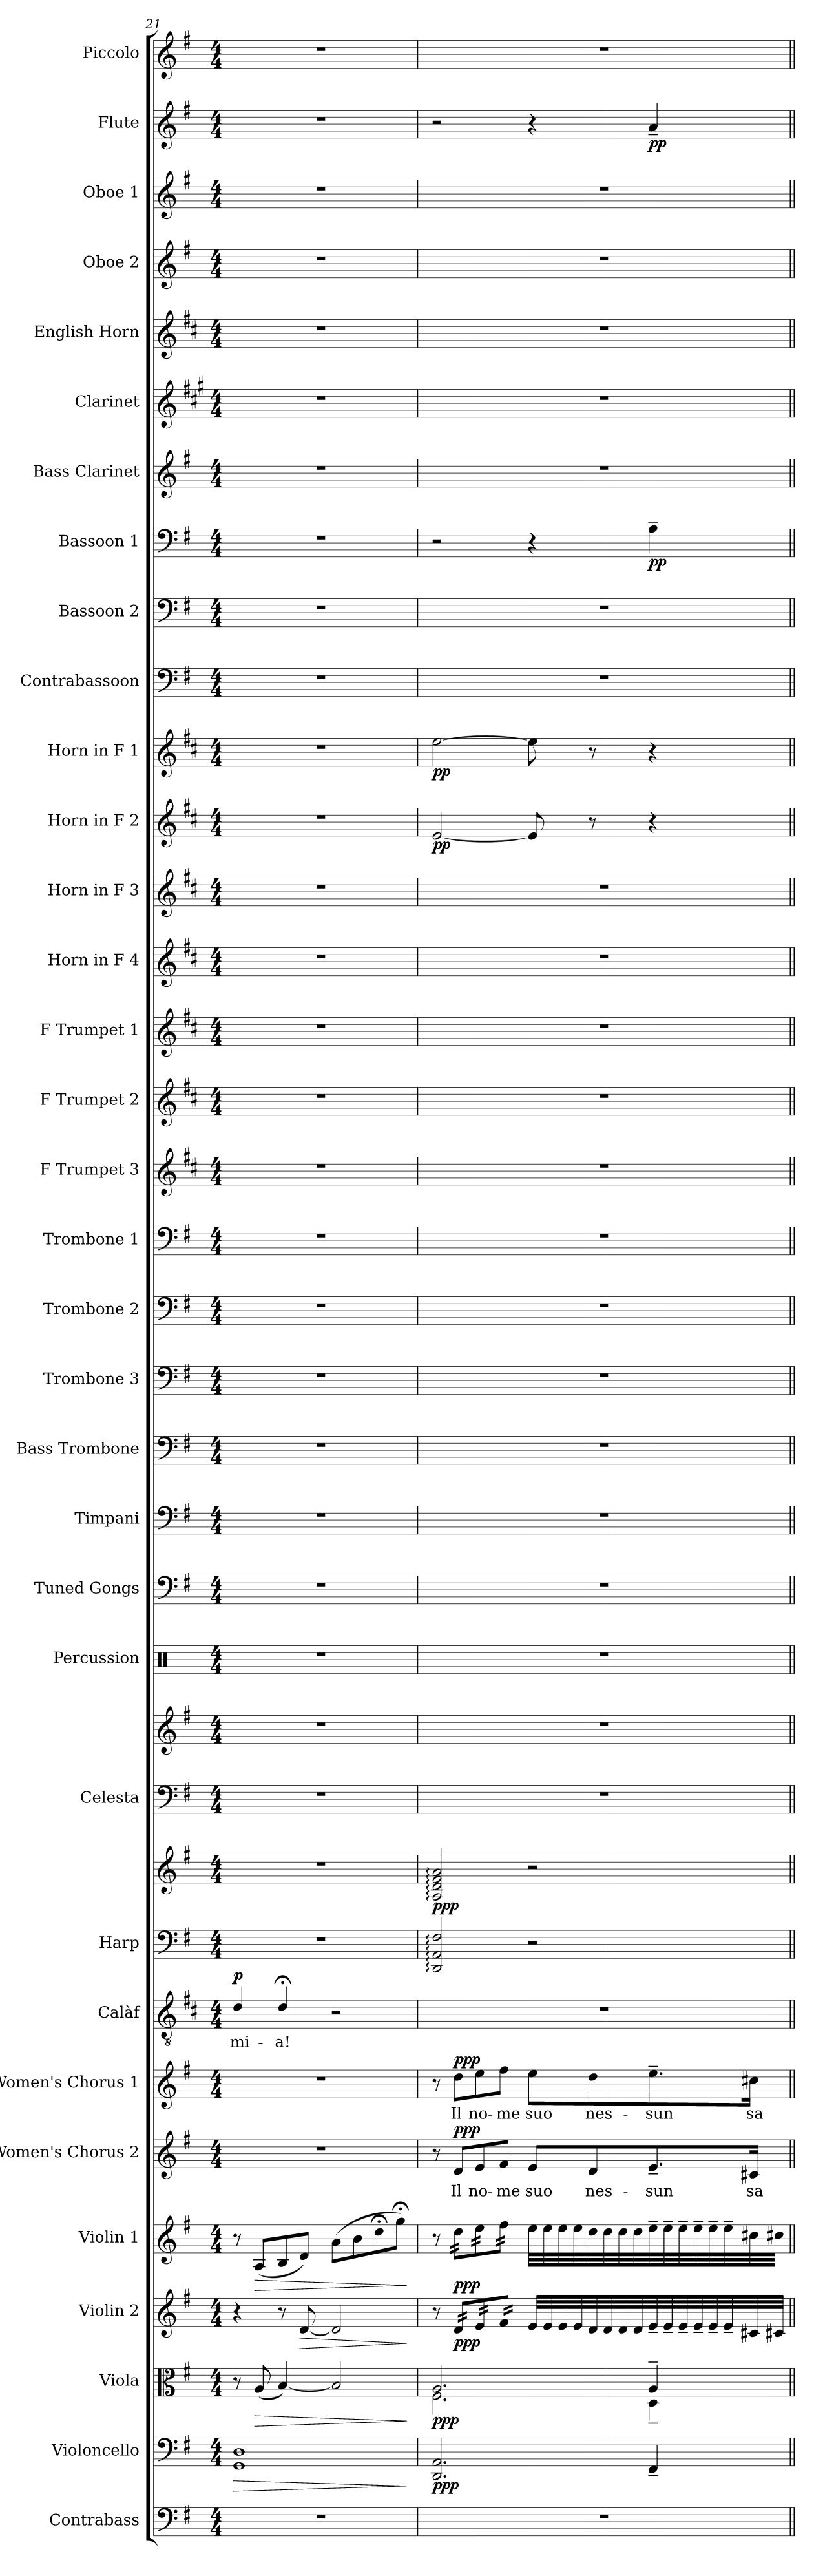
**kern	**kern	**dynam	**kern	**dynam	**kern	**dynam	**kern	**dynam	**kern	**text	**dynam	**kern	**text	**dynam	**kern	**text	**dynam	**kern	**kern	**dynam	**kern	**kern	**kern	**kern	**kern	**kern	**kern	**kern	**kern	**kern	**kern	**kern	**kern	**kern	**kern	**dynam	**kern	**dynam	**kern	**kern	**kern	**dynam	**kern	**kern	**kern	**kern	**kern	**kern	**dynam	**kern
*part34	*part33	*part33	*part32	*part32	*part31	*part31	*part30	*part30	*part29	*part29	*part29	*part28	*part28	*part28	*part27	*part27	*part27	*part26	*part26	*part26	*part25	*part25	*part24	*part23	*part22	*part21	*part20	*part19	*part18	*part17	*part16	*part15	*part14	*part13	*part12	*part12	*part11	*part11	*part10	*part9	*part8	*part8	*part7	*part6	*part5	*part4	*part3	*part2	*part2	*part1
*staff36	*staff35	*staff35	*staff34	*staff34	*staff33	*staff33	*staff32	*staff32	*staff31	*staff31	*staff31	*staff30	*staff30	*staff30	*staff29	*staff29	*staff29	*staff28	*staff27	*staff27/28	*staff26	*staff25	*staff24	*staff23	*staff22	*staff21	*staff20	*staff19	*staff18	*staff17	*staff16	*staff15	*staff14	*staff13	*staff12	*staff12	*staff11	*staff11	*staff10	*staff9	*staff8	*staff8	*staff7	*staff6	*staff5	*staff4	*staff3	*staff2	*staff2	*staff1
*I"Contrabass	*I"Violoncello	*	*I"Viola	*	*I"Violin 2	*	*I"Violin 1	*	*I"Women's Chorus 2	*	*	*I"Women's Chorus 1	*	*	*I"Calàf	*	*	*I"Harp	*	*	*I"Celesta	*	*I"Percussion	*I"Tuned Gongs	*I"Timpani	*I"Bass Trombone	*I"Trombone 3	*I"Trombone 2	*I"Trombone 1	*I"F Trumpet 3	*I"F Trumpet 2	*I"F Trumpet 1	*I"Horn in F 4	*I"Horn in F 3	*I"Horn in F 2	*	*I"Horn in F 1	*	*I"Contrabassoon	*I"Bassoon 2	*I"Bassoon 1	*	*I"Bass Clarinet	*I"Clarinet	*I"English Horn	*I"Oboe 2	*I"Oboe 1	*I"Flute	*	*I"Piccolo
*I'Cb.	*I'Vc.	*	*I'Vla.	*	*I'Vln. 2	*	*I'Vln. 1	*	*I'W. Ch. 2	*	*	*I'W. Ch. 1	*	*	*I'C.	*	*	*I'Hrp.	*	*	*I'Cel.	*	*I'Perc.	*I'Td. Gon.	*I'Timp.	*I'B. Tbn.	*I'Tbn. 3	*I'Tbn. 2	*I'Tbn. 1	*I'F Tpt. 3	*I'F Tpt. 2	*I'F Tpt. 1	*	*	*	*	*	*	*I'Cbsn.	*I'Bsn. 2	*I'Bsn. 1	*	*I'B. Cl.	*I'Cl.	*I'E. Hn.	*I'Ob. 2	*I'Ob. 1	*I'Fl.	*	*I'Picc.
*clefF4	*clefF4	*	*clefC3	*	*clefG2	*	*clefG2	*	*clefG2	*	*	*clefG2	*	*	*clefGv2	*	*	*clefF4	*clefG2	*	*clefF4	*clefG2	*clefX	*clefF4	*clefF4	*clefF4	*clefF4	*clefF4	*clefF4	*clefG2	*clefG2	*clefG2	*clefG2	*clefG2	*clefG2	*	*clefG2	*	*clefF4	*clefF4	*clefF4	*	*clefG2	*clefG2	*clefG2	*clefG2	*clefG2	*clefG2	*	*clefG2
*ITrd7c12	*	*	*	*	*	*	*	*	*	*	*	*	*	*	*ITrd4c7	*	*	*	*	*	*ITrd-7c-12	*ITrd-7c-12	*	*	*	*	*	*	*	*ITrd-3c-5	*ITrd-3c-5	*ITrd-3c-5	*ITrd4c7	*ITrd4c7	*ITrd4c7	*	*ITrd4c7	*	*ITrd7c12	*	*	*	*ITrd8c14	*ITrd1c2	*ITrd4c7	*	*	*	*	*ITrd-7c-12
*k[f#]	*k[f#]	*	*k[f#]	*	*k[f#]	*	*k[f#]	*	*k[f#]	*	*	*k[f#]	*	*	*k[f#]	*	*	*k[f#]	*k[f#]	*	*k[f#]	*k[f#]	*k[]	*k[f#]	*k[f#]	*k[f#]	*k[f#]	*k[f#]	*k[f#]	*k[f#]	*k[f#]	*k[f#]	*k[f#]	*k[f#]	*k[f#]	*	*k[f#]	*	*k[f#]	*k[f#]	*k[f#]	*	*k[f#]	*k[f#]	*k[f#]	*k[f#]	*k[f#]	*k[f#]	*	*k[f#]
*M4/4	*M4/4	*	*M4/4	*	*M4/4	*	*M4/4	*	*M4/4	*	*	*M4/4	*	*	*M4/4	*	*	*M4/4	*M4/4	*	*M4/4	*M4/4	*M4/4	*M4/4	*M4/4	*M4/4	*M4/4	*M4/4	*M4/4	*M4/4	*M4/4	*M4/4	*M4/4	*M4/4	*M4/4	*	*M4/4	*	*M4/4	*M4/4	*M4/4	*	*M4/4	*M4/4	*M4/4	*M4/4	*M4/4	*M4/4	*	*M4/4
=21	=21	=21	=21	=21	=21	=21	=21	=21	=21	=21	=21	=21	=21	=21	=21	=21	=21	=21	=21	=21	=21	=21	=21	=21	=21	=21	=21	=21	=21	=21	=21	=21	=21	=21	=21	=21	=21	=21	=21	=21	=21	=21	=21	=21	=21	=21	=21	=21	=21	=21
!	!	!LO:HP:b	!	!	!	!	!	!	!	!	!	!	!	!	!	!LO:LY:b	!LO:DY:a	!	!	!	!	!	!	!	!	!	!	!	!	!	!	!	!	!	!	!	!	!	!	!	!	!	!	!	!	!	!	!	!	!
1r	1GG 1D	>	8r	.	4r	.	8r	.	1r	.	.	1r	.	.	4G/	mi-	p	1r	1r	.	1r	1r	1r	1r	1r	1r	1r	1r	1r	1r	1r	1r	1r	1r	1r	.	1r	.	1r	1r	1r	.	1r	1r	1r	1r	1r	1r	.	1r
!	!	!	!	!LO:HP:b	!	!	!	!LO:HP:b	!	!	!	!	!	!	!	!	!	!	!	!	!	!	!	!	!	!	!	!	!	!	!	!	!	!	!	!	!	!	!	!	!	!	!	!	!	!	!	!	!	!
.	.	.	(<8A/	>	.	.	(<8A/L	>	.	.	.	.	.	.	.	.	.	.	.	.	.	.	.	.	.	.	.	.	.	.	.	.	.	.	.	.	.	.	.	.	.	.	.	.	.	.	.	.	.	.
!	!	!	!	!	!	!	!	!	!	!	!	!	!	!	!	!LO:LY:b	!	!	!	!	!	!	!	!	!	!	!	!	!	!	!	!	!	!	!	!	!	!	!	!	!	!	!	!	!	!	!	!	!	!
.	.	.	[4B/)	.	8r	.	8B/	.	.	.	.	.	.	.	4G;</	-a!	.	.	.	.	.	.	.	.	.	.	.	.	.	.	.	.	.	.	.	.	.	.	.	.	.	.	.	.	.	.	.	.	.	.
!	!	!	!	!	!	!LO:HP:b	!	!	!	!	!	!	!	!	!	!	!	!	!	!	!	!	!	!	!	!	!	!	!	!	!	!	!	!	!	!	!	!	!	!	!	!	!	!	!	!	!	!	!	!
.	.	.	.	.	[8d/	>	8d/J)	.	.	.	.	.	.	.	.	.	.	.	.	.	.	.	.	.	.	.	.	.	.	.	.	.	.	.	.	.	.	.	.	.	.	.	.	.	.	.	.	.	.	.
.	.	.	2B/]	.	2d/]	.	(>8a\L	.	.	.	.	.	.	.	2r	.	.	.	.	.	.	.	.	.	.	.	.	.	.	.	.	.	.	.	.	.	.	.	.	.	.	.	.	.	.	.	.	.	.	.
.	.	.	.	.	.	.	8b\	.	.	.	.	.	.	.	.	.	.	.	.	.	.	.	.	.	.	.	.	.	.	.	.	.	.	.	.	.	.	.	.	.	.	.	.	.	.	.	.	.	.	.
.	.	.	.	.	.	.	8dd;<\	.	.	.	.	.	.	.	.	.	.	.	.	.	.	.	.	.	.	.	.	.	.	.	.	.	.	.	.	.	.	.	.	.	.	.	.	.	.	.	.	.	.	.
.	.	.	.	.	.	.	8gg;<\J)	.	.	.	.	.	.	.	.	.	.	.	.	.	.	.	.	.	.	.	.	.	.	.	.	.	.	.	.	.	.	.	.	.	.	.	.	.	.	.	.	.	.	.
.	.	]	.	]	.	]	.	]	.	.	.	.	.	.	.	.	.	.	.	.	.	.	.	.	.	.	.	.	.	.	.	.	.	.	.	.	.	.	.	.	.	.	.	.	.	.	.	.	.	.
=22	=22	=22	=22	=22	=22	=22	=22	=22	=22	=22	=22	=22	=22	=22	=22	=22	=22	=22	=22	=22	=22	=22	=22	=22	=22	=22	=22	=22	=22	=22	=22	=22	=22	=22	=22	=22	=22	=22	=22	=22	=22	=22	=22	=22	=22	=22	=22	=22	=22	=22
*	*	*	*^	*	*	*	*	*	*	*	*	*	*	*	*	*	*	*	*	*	*	*	*	*	*	*	*	*	*	*	*	*	*	*	*	*	*	*	*	*	*	*	*	*	*	*	*	*	*	*
!	!	!LO:DY:b	!	!	!LO:DY:b	!	!	!	!	!	!	!	!	!	!	!	!	!	!	!	!LO:DY:b	!	!	!	!	!	!	!	!	!	!	!	!	!	!	!	!LO:DY:b	!	!LO:DY:b	!	!	!	!	!	!	!	!	!	!	!	!
1r	2.DD/ 2.AA/	ppp	2.A/	2.F#\	ppp	8r	.	8r	.	8r	.	.	8r	.	.	1r	.	.	2DD/: 2AA/: 2F#/:	2A/: 2d/: 2f#/: 2a/:	ppp	1r	1r	1r	1r	1r	1r	1r	1r	1r	1r	1r	1r	1r	1r	[2A/	pp	[2a\	pp	1r	1r	2r	.	1r	1r	1r	1r	1r	2r	.	1r
!	!	!	!	!	!	!	!LO:DY:b	!	!LO:DY:b	!	!LO:LY:b	!LO:DY:a	!	!LO:LY:b	!LO:DY:a	!	!	!	!	!	!	!	!	!	!	!	!	!	!	!	!	!	!	!	!	!	!	!	!	!	!	!	!	!	!	!	!	!	!	!	!
*	*	*	*	*	*	*tremolo	*	*	*	*	*	*	*	*	*	*	*	*	*	*	*	*	*	*	*	*	*	*	*	*	*	*	*	*	*	*	*	*	*	*	*	*	*	*	*	*	*	*	*	*	*
*	*	*	*	*	*	*	*	*tremolo	*	*	*	*	*	*	*	*	*	*	*	*	*	*	*	*	*	*	*	*	*	*	*	*	*	*	*	*	*	*	*	*	*	*	*	*	*	*	*	*	*	*	*
.	.	.	.	.	.	32d/LLL	ppp	32dd\LLL	ppp	8d/L	Il	ppp	8dd\L	Il	ppp	.	.	.	.	.	.	.	.	.	.	.	.	.	.	.	.	.	.	.	.	.	.	.	.	.	.	.	.	.	.	.	.	.	.	.	.
.	.	.	.	.	.	32d/	.	32dd\	.	.	.	.	.	.	.	.	.	.	.	.	.	.	.	.	.	.	.	.	.	.	.	.	.	.	.	.	.	.	.	.	.	.	.	.	.	.	.	.	.	.	.
.	.	.	.	.	.	32d/	.	32dd\	.	.	.	.	.	.	.	.	.	.	.	.	.	.	.	.	.	.	.	.	.	.	.	.	.	.	.	.	.	.	.	.	.	.	.	.	.	.	.	.	.	.	.
.	.	.	.	.	.	32d/	.	32dd\	.	.	.	.	.	.	.	.	.	.	.	.	.	.	.	.	.	.	.	.	.	.	.	.	.	.	.	.	.	.	.	.	.	.	.	.	.	.	.	.	.	.	.
!	!	!	!	!	!	!	!	!	!	!	!LO:LY:b	!	!	!LO:LY:b	!	!	!	!	!	!	!	!	!	!	!	!	!	!	!	!	!	!	!	!	!	!	!	!	!	!	!	!	!	!	!	!	!	!	!	!	!
.	.	.	.	.	.	32e/	.	32ee\	.	8e/	no-	.	8ee\	no-	.	.	.	.	.	.	.	.	.	.	.	.	.	.	.	.	.	.	.	.	.	.	.	.	.	.	.	.	.	.	.	.	.	.	.	.	.
.	.	.	.	.	.	32e/	.	32ee\	.	.	.	.	.	.	.	.	.	.	.	.	.	.	.	.	.	.	.	.	.	.	.	.	.	.	.	.	.	.	.	.	.	.	.	.	.	.	.	.	.	.	.
.	.	.	.	.	.	32e/	.	32ee\	.	.	.	.	.	.	.	.	.	.	.	.	.	.	.	.	.	.	.	.	.	.	.	.	.	.	.	.	.	.	.	.	.	.	.	.	.	.	.	.	.	.	.
.	.	.	.	.	.	32e/	.	32ee\	.	.	.	.	.	.	.	.	.	.	.	.	.	.	.	.	.	.	.	.	.	.	.	.	.	.	.	.	.	.	.	.	.	.	.	.	.	.	.	.	.	.	.
!	!	!	!	!	!	!	!	!	!	!	!LO:LY:b	!	!	!LO:LY:b	!	!	!	!	!	!	!	!	!	!	!	!	!	!	!	!	!	!	!	!	!	!	!	!	!	!	!	!	!	!	!	!	!	!	!	!	!
.	.	.	.	.	.	32f#/	.	32ff#\	.	8f#/J	-me	.	8ff#\J	-me	.	.	.	.	.	.	.	.	.	.	.	.	.	.	.	.	.	.	.	.	.	.	.	.	.	.	.	.	.	.	.	.	.	.	.	.	.
.	.	.	.	.	.	32f#/	.	32ff#\	.	.	.	.	.	.	.	.	.	.	.	.	.	.	.	.	.	.	.	.	.	.	.	.	.	.	.	.	.	.	.	.	.	.	.	.	.	.	.	.	.	.	.
.	.	.	.	.	.	32f#/	.	32ff#\	.	.	.	.	.	.	.	.	.	.	.	.	.	.	.	.	.	.	.	.	.	.	.	.	.	.	.	.	.	.	.	.	.	.	.	.	.	.	.	.	.	.	.
.	.	.	.	.	.	32f#/JJJ	.	32ff#\JJJ	.	.	.	.	.	.	.	.	.	.	.	.	.	.	.	.	.	.	.	.	.	.	.	.	.	.	.	.	.	.	.	.	.	.	.	.	.	.	.	.	.	.	.
!	!	!	!	!	!	!	!	!	!	!	!LO:LY:b	!	!	!LO:LY:b	!	!	!	!	!	!	!	!	!	!	!	!	!	!	!	!	!	!	!	!	!	!	!	!	!	!	!	!	!	!	!	!	!	!	!	!	!
.	.	.	.	.	.	32e/LLL	.	32ee\LLL	.	8e/L	suo	.	8ee\L	suo	.	.	.	.	2r	2r	.	.	.	.	.	.	.	.	.	.	.	.	.	.	.	8A/]	.	8a\]	.	.	.	4r	.	.	.	.	.	.	4r	.	.
.	.	.	.	.	.	32e/	.	32ee\	.	.	.	.	.	.	.	.	.	.	.	.	.	.	.	.	.	.	.	.	.	.	.	.	.	.	.	.	.	.	.	.	.	.	.	.	.	.	.	.	.	.	.
.	.	.	.	.	.	32e/	.	32ee\	.	.	.	.	.	.	.	.	.	.	.	.	.	.	.	.	.	.	.	.	.	.	.	.	.	.	.	.	.	.	.	.	.	.	.	.	.	.	.	.	.	.	.
.	.	.	.	.	.	32e/	.	32ee\	.	.	.	.	.	.	.	.	.	.	.	.	.	.	.	.	.	.	.	.	.	.	.	.	.	.	.	.	.	.	.	.	.	.	.	.	.	.	.	.	.	.	.
!	!	!	!	!	!	!	!	!	!	!	!LO:LY:b	!	!	!LO:LY:b	!	!	!	!	!	!	!	!	!	!	!	!	!	!	!	!	!	!	!	!	!	!	!	!	!	!	!	!	!	!	!	!	!	!	!	!	!
.	.	.	.	.	.	32d/	.	32dd\	.	8d/	nes-	.	8dd\	nes-	.	.	.	.	.	.	.	.	.	.	.	.	.	.	.	.	.	.	.	.	.	8r	.	8r	.	.	.	.	.	.	.	.	.	.	.	.	.
.	.	.	.	.	.	32d/	.	32dd\	.	.	.	.	.	.	.	.	.	.	.	.	.	.	.	.	.	.	.	.	.	.	.	.	.	.	.	.	.	.	.	.	.	.	.	.	.	.	.	.	.	.	.
.	.	.	.	.	.	32d/	.	32dd\	.	.	.	.	.	.	.	.	.	.	.	.	.	.	.	.	.	.	.	.	.	.	.	.	.	.	.	.	.	.	.	.	.	.	.	.	.	.	.	.	.	.	.
.	.	.	.	.	.	32d/	.	32dd\	.	.	.	.	.	.	.	.	.	.	.	.	.	.	.	.	.	.	.	.	.	.	.	.	.	.	.	.	.	.	.	.	.	.	.	.	.	.	.	.	.	.	.
!	!	!	!	!	!	!	!	!	!	!	!LO:LY:b	!	!	!LO:LY:b	!	!	!	!	!	!	!	!	!	!	!	!	!	!	!	!	!	!	!	!	!	!	!	!	!	!	!	!	!LO:DY:b	!	!	!	!	!	!	!LO:DY:b	!
.	4FF#~/	.	4A~/	4D~\	.	32e~/LLL	.	32ee~\LLL	.	8.e~/	-sun	.	8.ee~\	-sun	.	.	.	.	.	.	.	.	.	.	.	.	.	.	.	.	.	.	.	.	.	4r	.	4r	.	.	.	4A~\	pp	.	.	.	.	.	4a~/	pp	.
.	.	.	.	.	.	32e~/	.	32ee~\	.	.	.	.	.	.	.	.	.	.	.	.	.	.	.	.	.	.	.	.	.	.	.	.	.	.	.	.	.	.	.	.	.	.	.	.	.	.	.	.	.	.	.
.	.	.	.	.	.	32e~/	.	32ee~\	.	.	.	.	.	.	.	.	.	.	.	.	.	.	.	.	.	.	.	.	.	.	.	.	.	.	.	.	.	.	.	.	.	.	.	.	.	.	.	.	.	.	.
.	.	.	.	.	.	32e~/	.	32ee~\	.	.	.	.	.	.	.	.	.	.	.	.	.	.	.	.	.	.	.	.	.	.	.	.	.	.	.	.	.	.	.	.	.	.	.	.	.	.	.	.	.	.	.
.	.	.	.	.	.	32e~/	.	32ee~\	.	.	.	.	.	.	.	.	.	.	.	.	.	.	.	.	.	.	.	.	.	.	.	.	.	.	.	.	.	.	.	.	.	.	.	.	.	.	.	.	.	.	.
.	.	.	.	.	.	32e~/JJJ	.	32ee~\JJJ	.	.	.	.	.	.	.	.	.	.	.	.	.	.	.	.	.	.	.	.	.	.	.	.	.	.	.	.	.	.	.	.	.	.	.	.	.	.	.	.	.	.	.
!	!	!	!	!	!	!	!	!	!	!	!LO:LY:b	!	!	!LO:LY:b	!	!	!	!	!	!	!	!	!	!	!	!	!	!	!	!	!	!	!	!	!	!	!	!	!	!	!	!	!	!	!	!	!	!	!	!	!
.	.	.	.	.	.	32c#X/	.	32cc#X\	.	16c#X/Jk	sa-	.	16cc#X\Jk	sa-	.	.	.	.	.	.	.	.	.	.	.	.	.	.	.	.	.	.	.	.	.	.	.	.	.	.	.	.	.	.	.	.	.	.	.	.	.
.	.	.	.	.	.	32c#X/JJJ	.	32cc#X\JJJ	.	.	.	.	.	.	.	.	.	.	.	.	.	.	.	.	.	.	.	.	.	.	.	.	.	.	.	.	.	.	.	.	.	.	.	.	.	.	.	.	.	.	.
*	*	*	*	*	*	*	*	*Xtremolo	*	*	*	*	*	*	*	*	*	*	*	*	*	*	*	*	*	*	*	*	*	*	*	*	*	*	*	*	*	*	*	*	*	*	*	*	*	*	*	*	*	*	*
*	*	*	*	*	*	*Xtremolo	*	*	*	*	*	*	*	*	*	*	*	*	*	*	*	*	*	*	*	*	*	*	*	*	*	*	*	*	*	*	*	*	*	*	*	*	*	*	*	*	*	*	*	*	*
*	*	*	*v	*v	*	*	*	*	*	*	*	*	*	*	*	*	*	*	*	*	*	*	*	*	*	*	*	*	*	*	*	*	*	*	*	*	*	*	*	*	*	*	*	*	*	*	*	*	*	*	*
=||	=||	=||	=||	=||	=||	=||	=||	=||	=||	=||	=||	=||	=||	=||	=||	=||	=||	=||	=||	=||	=||	=||	=||	=||	=||	=||	=||	=||	=||	=||	=||	=||	=||	=||	=||	=||	=||	=||	=||	=||	=||	=||	=||	=||	=||	=||	=||	=||	=||	=||
*-	*-	*-	*-	*-	*-	*-	*-	*-	*-	*-	*-	*-	*-	*-	*-	*-	*-	*-	*-	*-	*-	*-	*-	*-	*-	*-	*-	*-	*-	*-	*-	*-	*-	*-	*-	*-	*-	*-	*-	*-	*-	*-	*-	*-	*-	*-	*-	*-	*-	*-
